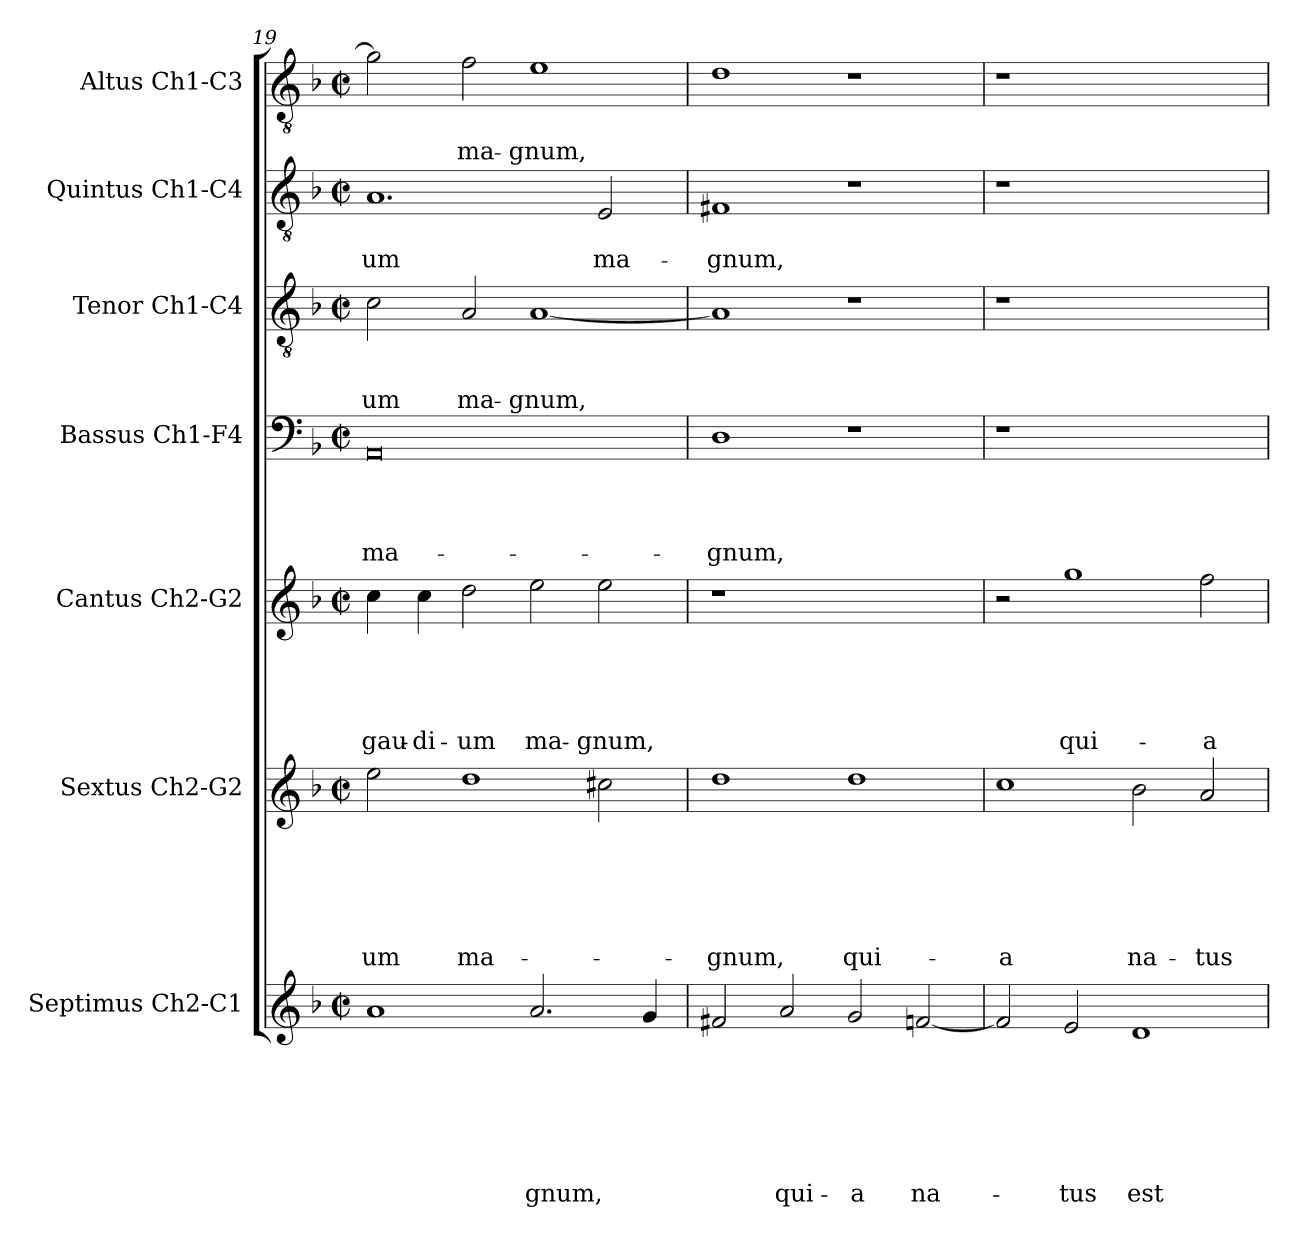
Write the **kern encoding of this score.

**kern	**text	**text	**text	**text	**text	**text	**text	**kern	**text	**text	**text	**text	**text	**text	**kern	**text	**text	**text	**text	**text	**kern	**text	**text	**text	**text	**kern	**text	**text	**text	**kern	**text	**text	**kern	**text	**text
*part7	*part7	*part7	*part7	*part7	*part7	*part7	*part7	*part6	*part6	*part6	*part6	*part6	*part6	*part6	*part5	*part5	*part5	*part5	*part5	*part5	*part4	*part4	*part4	*part4	*part4	*part3	*part3	*part3	*part3	*part2	*part2	*part2	*part1	*part1	*part1
*staff7	*staff7	*staff7	*staff7	*staff7	*staff7	*staff7	*staff7	*staff6	*staff6	*staff6	*staff6	*staff6	*staff6	*staff6	*staff5	*staff5	*staff5	*staff5	*staff5	*staff5	*staff4	*staff4	*staff4	*staff4	*staff4	*staff3	*staff3	*staff3	*staff3	*staff2	*staff2	*staff2	*staff1	*staff1	*staff1
*I"Septimus Ch2-C1	*	*	*	*	*	*	*	*I"Sextus Ch2-G2	*	*	*	*	*	*	*I"Cantus Ch2-G2	*	*	*	*	*	*I"Bassus Ch1-F4	*	*	*	*	*I"Tenor Ch1-C4	*	*	*	*I"Quintus Ch1-C4	*	*	*I"Altus Ch1-C3	*	*
*	*	*	*	*	*	*	*	*	*	*	*	*	*	*	*I'C	*	*	*	*	*	*I'B	*	*	*	*	*I'T	*	*	*	*	*	*	*I'A	*	*
*clefG2	*	*	*	*	*	*	*	*clefG2	*	*	*	*	*	*	*clefG2	*	*	*	*	*	*clefF4	*	*	*	*	*clefGv2	*	*	*	*clefGv2	*	*	*clefGv2	*	*
*k[b-]	*	*	*	*	*	*	*	*k[b-]	*	*	*	*	*	*	*k[b-]	*	*	*	*	*	*k[b-]	*	*	*	*	*k[b-]	*	*	*	*k[b-]	*	*	*k[b-]	*	*
*F:	*	*	*	*	*	*	*	*F:	*	*	*	*	*	*	*F:	*	*	*	*	*	*F:	*	*	*	*	*F:	*	*	*	*F:	*	*	*F:	*	*
*M2/2	*	*	*	*	*	*	*	*M2/2	*	*	*	*	*	*	*M2/2	*	*	*	*	*	*M2/2	*	*	*	*	*M2/2	*	*	*	*M2/2	*	*	*M2/2	*	*
*met(c|)	*	*	*	*	*	*	*	*met(c|)	*	*	*	*	*	*	*met(c|)	*	*	*	*	*	*met(c|)	*	*	*	*	*met(c|)	*	*	*	*met(c|)	*	*	*met(c|)	*	*
=19	=19	=19	=19	=19	=19	=19	=19	=19	=19	=19	=19	=19	=19	=19	=19	=19	=19	=19	=19	=19	=19	=19	=19	=19	=19	=19	=19	=19	=19	=19	=19	=19	=19	=19	=19
!	!	!	!	!	!	!	!	!	!	!	!	!	!	!LO:LY:b	!	!	!	!	!	!LO:LY:b	!	!	!	!	!LO:LY:b	!	!	!	!LO:LY:b	!	!	!LO:LY:b	!	!	!
1a	.	.	.	.	.	.	.	2ee\	.	.	.	.	.	-um	4cc\	.	.	.	.	gau-	0AA	.	.	.	ma-	2c\	.	.	-um	1.A	.	-um	2g\]	.	.
!	!	!	!	!	!	!	!	!	!	!	!	!	!	!	!	!	!	!	!	!LO:LY:b	!	!	!	!	!	!	!	!	!	!	!	!	!	!	!
.	.	.	.	.	.	.	.	.	.	.	.	.	.	.	4cc\	.	.	.	.	-di-	.	.	.	.	.	.	.	.	.	.	.	.	.	.	.
!	!	!	!	!	!	!	!	!	!	!	!	!	!	!LO:LY:b	!	!	!	!	!	!LO:LY:b	!	!	!	!	!	!	!	!	!LO:LY:b	!	!	!	!	!	!LO:LY:b
.	.	.	.	.	.	.	.	1dd	.	.	.	.	.	ma-	2dd\	.	.	.	.	-um	.	.	.	.	.	2A/	.	.	ma-	.	.	.	2f\	.	ma-
!	!	!	!	!	!	!	!LO:LY:b	!	!	!	!	!	!	!	!	!	!	!	!	!LO:LY:b	!	!	!	!	!	!	!	!	!LO:LY:b	!	!	!	!	!	!LO:LY:b
2.a/	.	.	.	.	.	.	-gnum,	.	.	.	.	.	.	.	2ee\	.	.	.	.	ma-	.	.	.	.	.	[1A	.	.	-gnum,	.	.	.	1e	.	-gnum,
!	!	!	!	!	!	!	!	!	!	!	!	!	!	!	!	!	!	!	!	!LO:LY:b	!	!	!	!	!	!	!	!	!	!	!	!LO:LY:b	!	!	!
.	.	.	.	.	.	.	.	2cc#\	.	.	.	.	.	.	2ee\	.	.	.	.	-gnum,	.	.	.	.	.	.	.	.	.	2E/	.	ma-	.	.	.
4g/	.	.	.	.	.	.	.	.	.	.	.	.	.	.	.	.	.	.	.	.	.	.	.	.	.	.	.	.	.	.	.	.	.	.	.
!!LO:PB:g=z
=20	=20	=20	=20	=20	=20	=20	=20	=20	=20	=20	=20	=20	=20	=20	=20	=20	=20	=20	=20	=20	=20	=20	=20	=20	=20	=20	=20	=20	=20	=20	=20	=20	=20	=20	=20
!	!	!	!	!	!	!	!	!	!	!	!	!	!	!LO:LY:b	!	!	!	!	!	!	!	!	!	!	!LO:LY:b	!	!	!	!	!	!	!LO:LY:b	!	!	!
2f#X/	.	.	.	.	.	.	.	1dd	.	.	.	.	.	-gnum,	1r	.	.	.	.	.	1D	.	.	.	-gnum,	1A]	.	.	.	1F#X	.	-gnum,	1d	.	.
!	!	!	!	!	!	!	!LO:LY:b	!	!	!	!	!	!	!	!	!	!	!	!	!	!	!	!	!	!	!	!	!	!	!	!	!	!	!	!
2a/	.	.	.	.	.	.	qui-	.	.	.	.	.	.	.	.	.	.	.	.	.	.	.	.	.	.	.	.	.	.	.	.	.	.	.	.
!	!	!	!	!	!	!	!LO:LY:b	!	!	!	!	!	!	!LO:LY:b	!	!	!	!	!	!	!	!	!	!	!	!	!	!	!	!	!	!	!	!	!
2g/	.	.	.	.	.	.	-a	1dd	.	.	.	.	.	qui-	1ryy	.	.	.	.	.	1r	.	.	.	.	1r	.	.	.	1r	.	.	1r	.	.
!	!	!	!	!	!	!	!LO:LY:b	!	!	!	!	!	!	!	!	!	!	!	!	!	!	!	!	!	!	!	!	!	!	!	!	!	!	!	!
[2fn/	.	.	.	.	.	.	na-	.	.	.	.	.	.	.	.	.	.	.	.	.	.	.	.	.	.	.	.	.	.	.	.	.	.	.	.
=21	=21	=21	=21	=21	=21	=21	=21	=21	=21	=21	=21	=21	=21	=21	=21	=21	=21	=21	=21	=21	=21	=21	=21	=21	=21	=21	=21	=21	=21	=21	=21	=21	=21	=21	=21
!	!	!	!	!	!	!	!	!	!	!	!	!	!	!LO:LY:b	!	!	!	!	!	!	!	!	!	!	!	!	!	!	!	!	!	!	!	!	!
2f/]	.	.	.	.	.	.	.	1cc	.	.	.	.	.	-a	2r	.	.	.	.	.	1r	.	.	.	.	1r	.	.	.	1r	.	.	1r	.	.
!	!	!	!	!	!	!	!LO:LY:b	!	!	!	!	!	!	!	!	!	!	!	!	!LO:LY:b	!	!	!	!	!	!	!	!	!	!	!	!	!	!	!
2e/	.	.	.	.	.	.	-tus	.	.	.	.	.	.	.	1gg	.	.	.	.	qui-	.	.	.	.	.	.	.	.	.	.	.	.	.	.	.
!	!	!	!	!	!	!	!LO:LY:b	!	!	!	!	!	!	!LO:LY:b	!	!	!	!	!	!	!	!	!	!	!	!	!	!	!	!	!	!	!	!	!
1d	.	.	.	.	.	.	est	2b-\	.	.	.	.	.	na-	.	.	.	.	.	.	1ryy	.	.	.	.	1ryy	.	.	.	1ryy	.	.	1ryy	.	.
!	!	!	!	!	!	!	!	!	!	!	!	!	!	!LO:LY:b	!	!	!	!	!	!LO:LY:b	!	!	!	!	!	!	!	!	!	!	!	!	!	!	!
.	.	.	.	.	.	.	.	2a/	.	.	.	.	.	-tus	2ff\	.	.	.	.	-a	.	.	.	.	.	.	.	.	.	.	.	.	.	.	.
=	=	=	=	=	=	=	=	=	=	=	=	=	=	=	=	=	=	=	=	=	=	=	=	=	=	=	=	=	=	=	=	=	=	=	=
*-	*-	*-	*-	*-	*-	*-	*-	*-	*-	*-	*-	*-	*-	*-	*-	*-	*-	*-	*-	*-	*-	*-	*-	*-	*-	*-	*-	*-	*-	*-	*-	*-	*-	*-	*-
